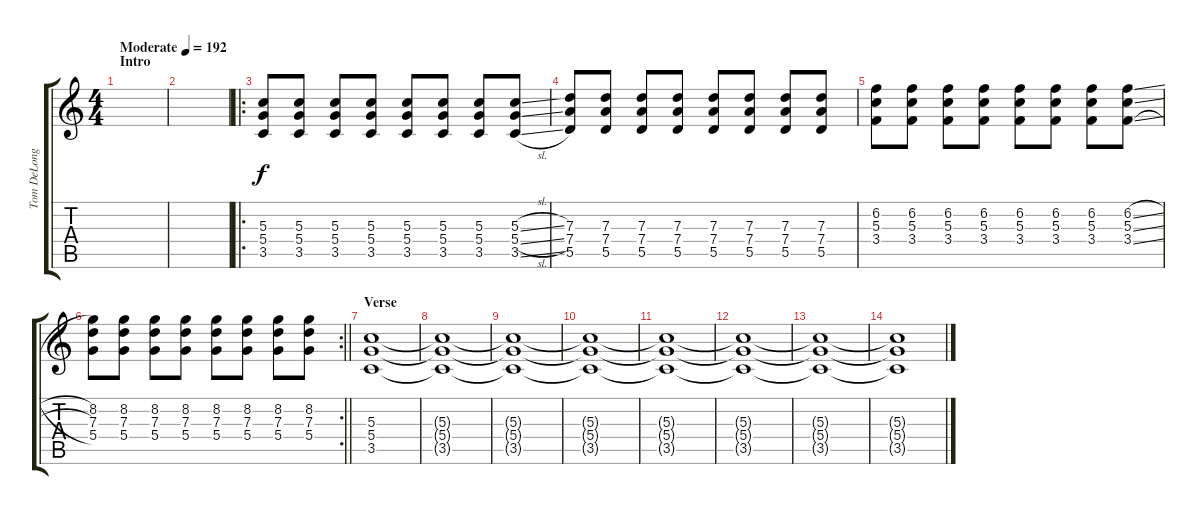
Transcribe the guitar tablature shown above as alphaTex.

\track ("Tom DeLonge (Overdubbed Rhythm)" "Tom DeLong") {instrument overdrivenguitar}
\staff {score tabs}
\tuning (E4 B3 G3 D3 A2 E2) {hide}
\ts (4 4)
\section ("" "Intro")
\tempo (192 "Moderate")
\clef g2
\ks c
|
|
\ro
(5.3 5.4 3.5).8 (5.3 5.4 3.5).8 (5.3 5.4 3.5).8 (5.3 5.4 3.5).8 (5.3 5.4 3.5).8 (5.3 5.4 3.5).8 (5.3 5.4 3.5).8 (5.3{sl} 5.4{sl} 3.5{sl}).8 |
(7.3 7.4 5.5).8 (7.3 7.4 5.5).8 (7.3 7.4 5.5).8 (7.3 7.4 5.5).8 (7.3 7.4 5.5).8 (7.3 7.4 5.5).8 (7.3 7.4 5.5).8 (7.3 7.4 5.5).8 |
(6.2 5.3 3.4).8 (6.2 5.3 3.4).8 (6.2 5.3 3.4).8 (6.2 5.3 3.4).8 (6.2 5.3 3.4).8 (6.2 5.3 3.4).8 (6.2 5.3 3.4).8 (6.2{sl} 5.3{sl} 3.4{sl}).8 |
\rc 2
\barLineRight lightlight
(8.2 7.3 5.4).8 (8.2 7.3 5.4).8 (8.2 7.3 5.4).8 (8.2 7.3 5.4).8 (8.2 7.3 5.4).8 (8.2 7.3 5.4).8 (8.2 7.3 5.4).8 (8.2 7.3 5.4).8 |
\section ("" "Verse")
(5.3 5.4 3.5).1 |
(5.3{t} 5.4{t} 3.5{t}).1 |
(5.3{t} 5.4{t} 3.5{t}).1 |
(5.3{t} 5.4{t} 3.5{t}).1 |
(5.3{t} 5.4{t} 3.5{t}).1 |
(5.3{t} 5.4{t} 3.5{t}).1 |
(5.3{t} 5.4{t} 3.5{t}).1 |
(5.3{t} 5.4{t} 3.5{t}).1
